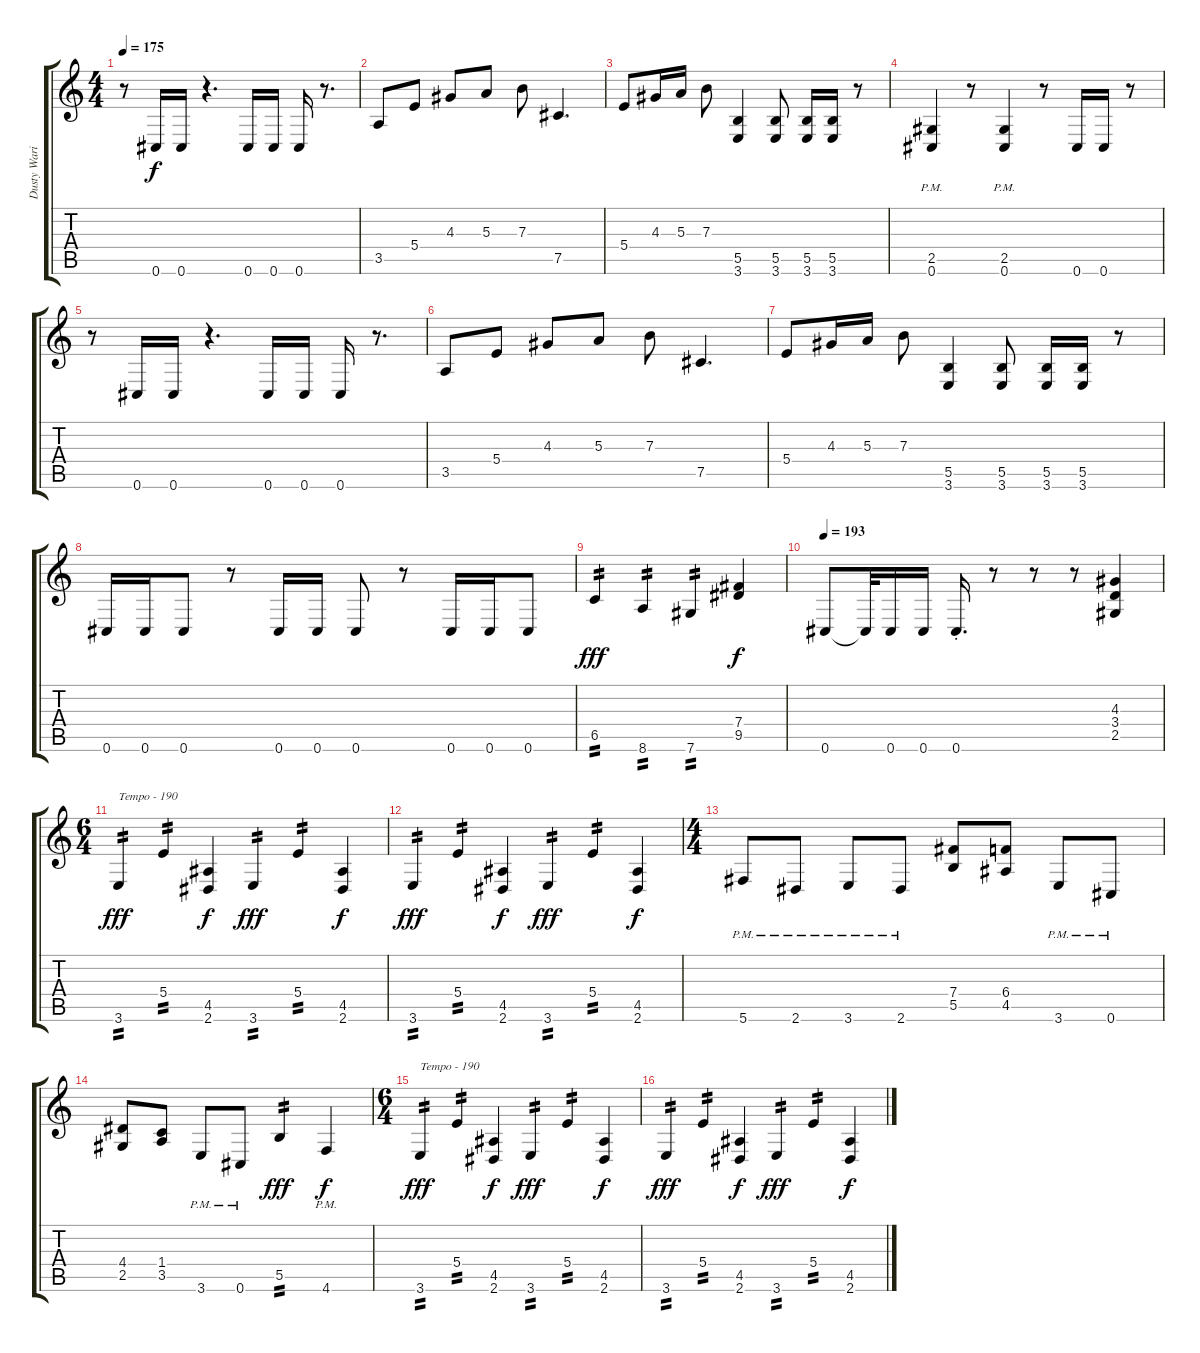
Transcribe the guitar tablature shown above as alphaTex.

\track ("Dusty Waring" "Dusty Wari") {instrument distortionguitar}
\staff {score tabs}
\tuning (Db4 Ab3 E3 B2 Gb2 Db2) {hide}
\ts (4 4)
\tempo 175
\clef g2
\ks c
r.8{dy f} 0.6.16 0.6.16 r.4{d} 0.6.16 0.6.16 0.6.16 r.8{d} |
3.5.8 5.4.8 4.3.8 5.3.8 7.3.8 7.5.4{d} |
5.4.8 4.3.16 5.3.16 7.3.8 (5.5 3.6).4 (5.5 3.6).8 (5.5 3.6).16 (5.5 3.6).16 r.8 |
(2.5{pm} 0.6{pm}).4 r.8 (2.5{pm} 0.6{pm}).4 r.8 0.6.16 0.6.16 r.8 |
r.8 0.6.16 0.6.16 r.4{d} 0.6.16 0.6.16 0.6.16 r.8{d} |
3.5.8 5.4.8 4.3.8 5.3.8 7.3.8 7.5.4{d} |
5.4.8 4.3.16 5.3.16 7.3.8 (5.5 3.6).4 (5.5 3.6).8 (5.5 3.6).16 (5.5 3.6).16 r.8 |
0.6.16 0.6.16 0.6.8 r.8 0.6.16 0.6.16 0.6.8 r.8 0.6.16 0.6.16 0.6.8 |
6.5.4{tp 2 dy fff} 8.6.4{tp 2} 7.6.4{tp 2} (7.4 9.5).4{dy f} |
\tempo 193
0.6.8 0.6{t}.32 0.6.16 0.6.16 0.6{st}.16{d} r.8 r.8 r.8 (4.3 3.4 2.5).4 |
\ts (6 4)
3.6.4{txt "Tempo - 190" tp 2 dy fff} 5.4.4{tp 2} (4.5 2.6).4{dy f} 3.6.4{tp 2 dy fff} 5.4.4{tp 2} (4.5 2.6).4{dy f} |
3.6.4{tp 2 dy fff} 5.4.4{tp 2} (4.5 2.6).4{dy f} 3.6.4{tp 2 dy fff} 5.4.4{tp 2} (4.5 2.6).4{dy f} |
\ts (4 4)
5.6{pm}.8 2.6{pm}.8 3.6{pm}.8 2.6{pm}.8 (7.4 5.5).8 (6.4 4.5).8 3.6{pm}.8 0.6{pm}.8 |
(4.4 2.5).8 (1.4 3.5).8 3.6{pm}.8 0.6{pm}.8 5.5.4{tp 2 dy fff} 4.6{pm}.4{dy f} |
\ts (6 4)
3.6.4{txt "Tempo - 190" tp 2 dy fff} 5.4.4{tp 2} (4.5 2.6).4{dy f} 3.6.4{tp 2 dy fff} 5.4.4{tp 2} (4.5 2.6).4{dy f} |
3.6.4{tp 2 dy fff} 5.4.4{tp 2} (4.5 2.6).4{dy f} 3.6.4{tp 2 dy fff} 5.4.4{tp 2} (4.5 2.6).4{dy f}
